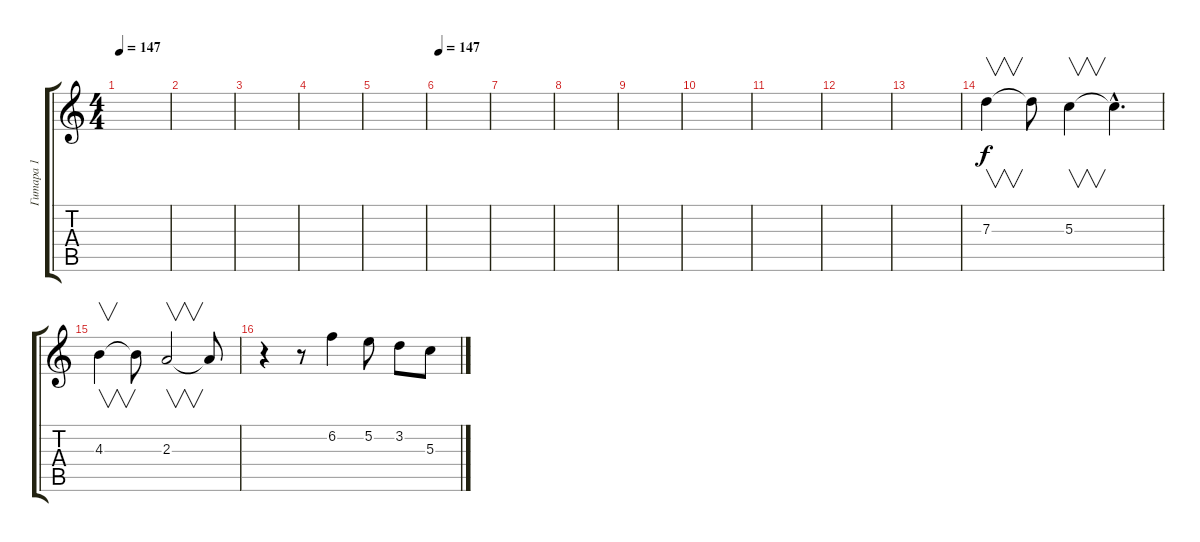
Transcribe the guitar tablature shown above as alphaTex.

\track ("Гитара 1" "Гитара 1") {instrument distortionguitar}
\staff {score tabs}
\tuning (E4 B3 G3 D3 A2 E2) {hide}
\ts (4 4)
\tempo 147
\clef g2
\ks c
|
|
|
|
|
\tempo 147
|
|
|
|
|
|
|
|
7.3.4{v} 7.3{t}.8 5.3.4{v} 5.3{hac t}.4{d} |
4.3.4{v} 4.3{t}.8 2.3.2{v} 2.3{t}.8 |
r.4 r.8 6.2.4 5.2.8 3.2.8 5.3.8
